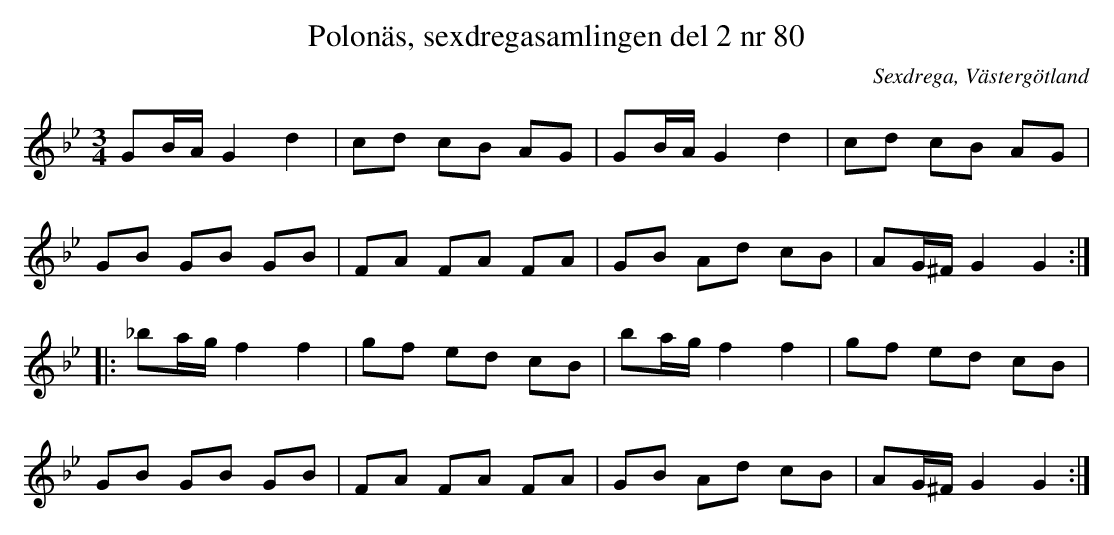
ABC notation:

X:1
T:Polonäs, sexdregasamlingen del 2 nr 80
O:Sexdrega, Västergötland
L:1/16
M:3/4
K:Gm
G2BA  G4   d4   | c2d2  c2B2 A2G2 | G2BA G4   d4   | c2d2  c2B2 A2G2  |
G2B2  G2B2 G2B2 | F2A2  F2A2 F2A2 | G2B2 A2d2 c2B2 | A2G^F G4   G4   ::
_b2ag f4   f4   | g2f2  e2d2 c2B2 | b2ag f4   f4   | g2f2  e2d2 c2B2  |
G2B2  G2B2 G2B2 | F2A2 F2A2 F2A2 | G2B2 A2d2 c2B2 | A2G^F G4   G4   :|
